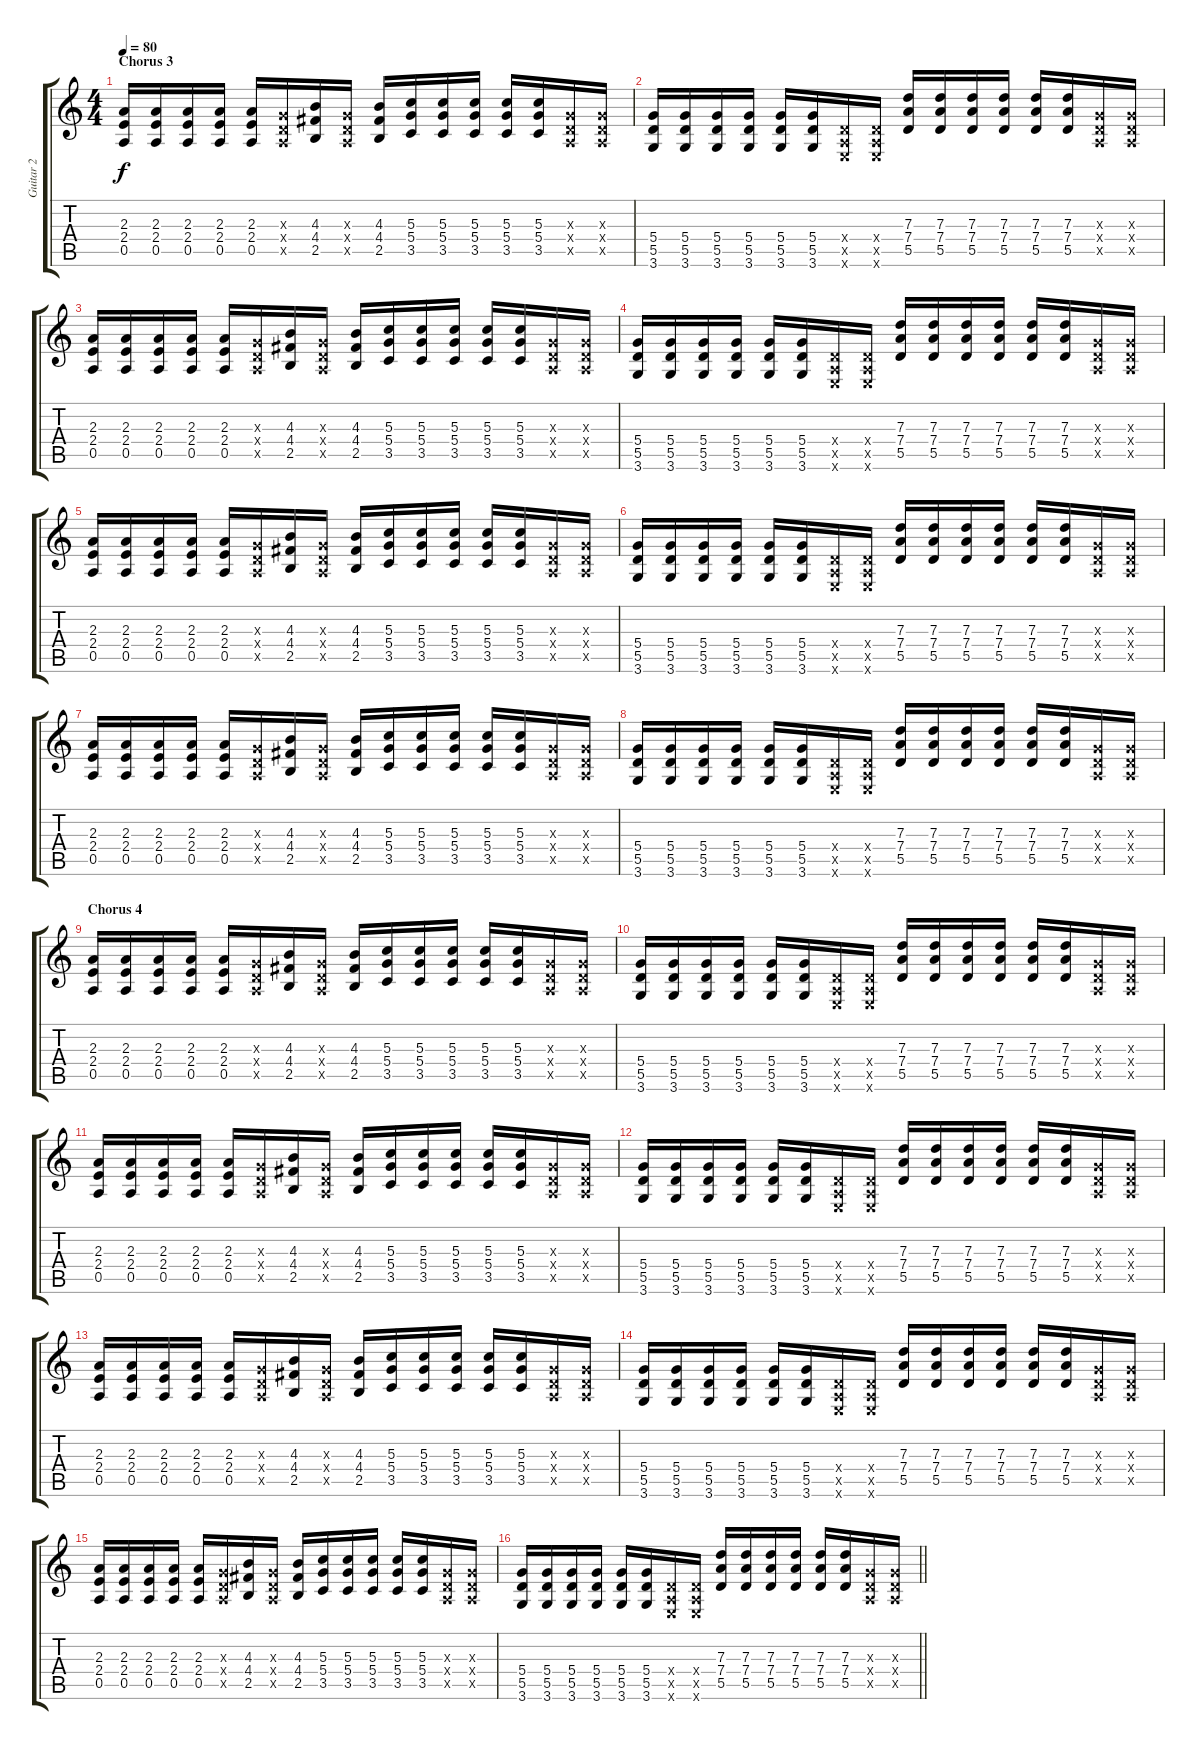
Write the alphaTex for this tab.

\track ("Guitar 2" "Guitar 2") {instrument distortionguitar}
\staff {score tabs}
\tuning (E4 B3 G3 D3 A2 E2) {hide}
\ts (4 4)
\section ("" "Chorus 3")
\tempo 80
\clef g2
\ks c
(2.3 2.4 0.5).16{dy f} (2.3 2.4 0.5).16 (2.3 2.4 0.5).16 (2.3 2.4 0.5).16 (2.3 2.4 0.5).16 (0.3{x} 0.4{x} 0.5{x}).16 (4.3 4.4 2.5).16 (0.3{x} 0.4{x} 0.5{x}).16 (4.3 4.4 2.5).16 (5.3 5.4 3.5).16 (5.3 5.4 3.5).16 (5.3 5.4 3.5).16 (5.3 5.4 3.5).16 (5.3 5.4 3.5).16 (0.3{x} 0.4{x} 0.5{x}).16 (0.3{x} 0.4{x} 0.5{x}).16 |
(5.4 5.5 3.6).16 (5.4 5.5 3.6).16 (5.4 5.5 3.6).16 (5.4 5.5 3.6).16 (5.4 5.5 3.6).16 (5.4 5.5 3.6).16 (0.4{x} 0.5{x} 0.6{x}).16 (0.4{x} 0.5{x} 0.6{x}).16 (7.3 7.4 5.5).16 (7.3 7.4 5.5).16 (7.3 7.4 5.5).16 (7.3 7.4 5.5).16 (7.3 7.4 5.5).16 (7.3 7.4 5.5).16 (0.3{x} 0.4{x} 0.5{x}).16 (0.3{x} 0.4{x} 0.5{x}).16 |
(2.3 2.4 0.5).16 (2.3 2.4 0.5).16 (2.3 2.4 0.5).16 (2.3 2.4 0.5).16 (2.3 2.4 0.5).16 (0.3{x} 0.4{x} 0.5{x}).16 (4.3 4.4 2.5).16 (0.3{x} 0.4{x} 0.5{x}).16 (4.3 4.4 2.5).16 (5.3 5.4 3.5).16 (5.3 5.4 3.5).16 (5.3 5.4 3.5).16 (5.3 5.4 3.5).16 (5.3 5.4 3.5).16 (0.3{x} 0.4{x} 0.5{x}).16 (0.3{x} 0.4{x} 0.5{x}).16 |
(5.4 5.5 3.6).16 (5.4 5.5 3.6).16 (5.4 5.5 3.6).16 (5.4 5.5 3.6).16 (5.4 5.5 3.6).16 (5.4 5.5 3.6).16 (0.4{x} 0.5{x} 0.6{x}).16 (0.4{x} 0.5{x} 0.6{x}).16 (7.3 7.4 5.5).16 (7.3 7.4 5.5).16 (7.3 7.4 5.5).16 (7.3 7.4 5.5).16 (7.3 7.4 5.5).16 (7.3 7.4 5.5).16 (0.3{x} 0.4{x} 0.5{x}).16 (0.3{x} 0.4{x} 0.5{x}).16 |
(2.3 2.4 0.5).16 (2.3 2.4 0.5).16 (2.3 2.4 0.5).16 (2.3 2.4 0.5).16 (2.3 2.4 0.5).16 (0.3{x} 0.4{x} 0.5{x}).16 (4.3 4.4 2.5).16 (0.3{x} 0.4{x} 0.5{x}).16 (4.3 4.4 2.5).16 (5.3 5.4 3.5).16 (5.3 5.4 3.5).16 (5.3 5.4 3.5).16 (5.3 5.4 3.5).16 (5.3 5.4 3.5).16 (0.3{x} 0.4{x} 0.5{x}).16 (0.3{x} 0.4{x} 0.5{x}).16 |
(5.4 5.5 3.6).16 (5.4 5.5 3.6).16 (5.4 5.5 3.6).16 (5.4 5.5 3.6).16 (5.4 5.5 3.6).16 (5.4 5.5 3.6).16 (0.4{x} 0.5{x} 0.6{x}).16 (0.4{x} 0.5{x} 0.6{x}).16 (7.3 7.4 5.5).16 (7.3 7.4 5.5).16 (7.3 7.4 5.5).16 (7.3 7.4 5.5).16 (7.3 7.4 5.5).16 (7.3 7.4 5.5).16 (0.3{x} 0.4{x} 0.5{x}).16 (0.3{x} 0.4{x} 0.5{x}).16 |
(2.3 2.4 0.5).16 (2.3 2.4 0.5).16 (2.3 2.4 0.5).16 (2.3 2.4 0.5).16 (2.3 2.4 0.5).16 (0.3{x} 0.4{x} 0.5{x}).16 (4.3 4.4 2.5).16 (0.3{x} 0.4{x} 0.5{x}).16 (4.3 4.4 2.5).16 (5.3 5.4 3.5).16 (5.3 5.4 3.5).16 (5.3 5.4 3.5).16 (5.3 5.4 3.5).16 (5.3 5.4 3.5).16 (0.3{x} 0.4{x} 0.5{x}).16 (0.3{x} 0.4{x} 0.5{x}).16 |
(5.4 5.5 3.6).16 (5.4 5.5 3.6).16 (5.4 5.5 3.6).16 (5.4 5.5 3.6).16 (5.4 5.5 3.6).16 (5.4 5.5 3.6).16 (0.4{x} 0.5{x} 0.6{x}).16 (0.4{x} 0.5{x} 0.6{x}).16 (7.3 7.4 5.5).16 (7.3 7.4 5.5).16 (7.3 7.4 5.5).16 (7.3 7.4 5.5).16 (7.3 7.4 5.5).16 (7.3 7.4 5.5).16 (0.3{x} 0.4{x} 0.5{x}).16 (0.3{x} 0.4{x} 0.5{x}).16 |
\section ("" "Chorus 4")
(2.3 2.4 0.5).16 (2.3 2.4 0.5).16 (2.3 2.4 0.5).16 (2.3 2.4 0.5).16 (2.3 2.4 0.5).16 (0.3{x} 0.4{x} 0.5{x}).16 (4.3 4.4 2.5).16 (0.3{x} 0.4{x} 0.5{x}).16 (4.3 4.4 2.5).16 (5.3 5.4 3.5).16 (5.3 5.4 3.5).16 (5.3 5.4 3.5).16 (5.3 5.4 3.5).16 (5.3 5.4 3.5).16 (0.3{x} 0.4{x} 0.5{x}).16 (0.3{x} 0.4{x} 0.5{x}).16 |
(5.4 5.5 3.6).16 (5.4 5.5 3.6).16 (5.4 5.5 3.6).16 (5.4 5.5 3.6).16 (5.4 5.5 3.6).16 (5.4 5.5 3.6).16 (0.4{x} 0.5{x} 0.6{x}).16 (0.4{x} 0.5{x} 0.6{x}).16 (7.3 7.4 5.5).16 (7.3 7.4 5.5).16 (7.3 7.4 5.5).16 (7.3 7.4 5.5).16 (7.3 7.4 5.5).16 (7.3 7.4 5.5).16 (0.3{x} 0.4{x} 0.5{x}).16 (0.3{x} 0.4{x} 0.5{x}).16 |
(2.3 2.4 0.5).16 (2.3 2.4 0.5).16 (2.3 2.4 0.5).16 (2.3 2.4 0.5).16 (2.3 2.4 0.5).16 (0.3{x} 0.4{x} 0.5{x}).16 (4.3 4.4 2.5).16 (0.3{x} 0.4{x} 0.5{x}).16 (4.3 4.4 2.5).16 (5.3 5.4 3.5).16 (5.3 5.4 3.5).16 (5.3 5.4 3.5).16 (5.3 5.4 3.5).16 (5.3 5.4 3.5).16 (0.3{x} 0.4{x} 0.5{x}).16 (0.3{x} 0.4{x} 0.5{x}).16 |
(5.4 5.5 3.6).16 (5.4 5.5 3.6).16 (5.4 5.5 3.6).16 (5.4 5.5 3.6).16 (5.4 5.5 3.6).16 (5.4 5.5 3.6).16 (0.4{x} 0.5{x} 0.6{x}).16 (0.4{x} 0.5{x} 0.6{x}).16 (7.3 7.4 5.5).16 (7.3 7.4 5.5).16 (7.3 7.4 5.5).16 (7.3 7.4 5.5).16 (7.3 7.4 5.5).16 (7.3 7.4 5.5).16 (0.3{x} 0.4{x} 0.5{x}).16 (0.3{x} 0.4{x} 0.5{x}).16 |
(2.3 2.4 0.5).16 (2.3 2.4 0.5).16 (2.3 2.4 0.5).16 (2.3 2.4 0.5).16 (2.3 2.4 0.5).16 (0.3{x} 0.4{x} 0.5{x}).16 (4.3 4.4 2.5).16 (0.3{x} 0.4{x} 0.5{x}).16 (4.3 4.4 2.5).16 (5.3 5.4 3.5).16 (5.3 5.4 3.5).16 (5.3 5.4 3.5).16 (5.3 5.4 3.5).16 (5.3 5.4 3.5).16 (0.3{x} 0.4{x} 0.5{x}).16 (0.3{x} 0.4{x} 0.5{x}).16 |
(5.4 5.5 3.6).16 (5.4 5.5 3.6).16 (5.4 5.5 3.6).16 (5.4 5.5 3.6).16 (5.4 5.5 3.6).16 (5.4 5.5 3.6).16 (0.4{x} 0.5{x} 0.6{x}).16 (0.4{x} 0.5{x} 0.6{x}).16 (7.3 7.4 5.5).16 (7.3 7.4 5.5).16 (7.3 7.4 5.5).16 (7.3 7.4 5.5).16 (7.3 7.4 5.5).16 (7.3 7.4 5.5).16 (0.3{x} 0.4{x} 0.5{x}).16 (0.3{x} 0.4{x} 0.5{x}).16 |
(2.3 2.4 0.5).16 (2.3 2.4 0.5).16 (2.3 2.4 0.5).16 (2.3 2.4 0.5).16 (2.3 2.4 0.5).16 (0.3{x} 0.4{x} 0.5{x}).16 (4.3 4.4 2.5).16 (0.3{x} 0.4{x} 0.5{x}).16 (4.3 4.4 2.5).16 (5.3 5.4 3.5).16 (5.3 5.4 3.5).16 (5.3 5.4 3.5).16 (5.3 5.4 3.5).16 (5.3 5.4 3.5).16 (0.3{x} 0.4{x} 0.5{x}).16 (0.3{x} 0.4{x} 0.5{x}).16 |
\barLineRight lightlight
(5.4 5.5 3.6).16 (5.4 5.5 3.6).16 (5.4 5.5 3.6).16 (5.4 5.5 3.6).16 (5.4 5.5 3.6).16 (5.4 5.5 3.6).16 (0.4{x} 0.5{x} 0.6{x}).16 (0.4{x} 0.5{x} 0.6{x}).16 (7.3 7.4 5.5).16 (7.3 7.4 5.5).16 (7.3 7.4 5.5).16 (7.3 7.4 5.5).16 (7.3 7.4 5.5).16 (7.3 7.4 5.5).16 (0.3{x} 0.4{x} 0.5{x}).16 (0.3{x} 0.4{x} 0.5{x}).16
